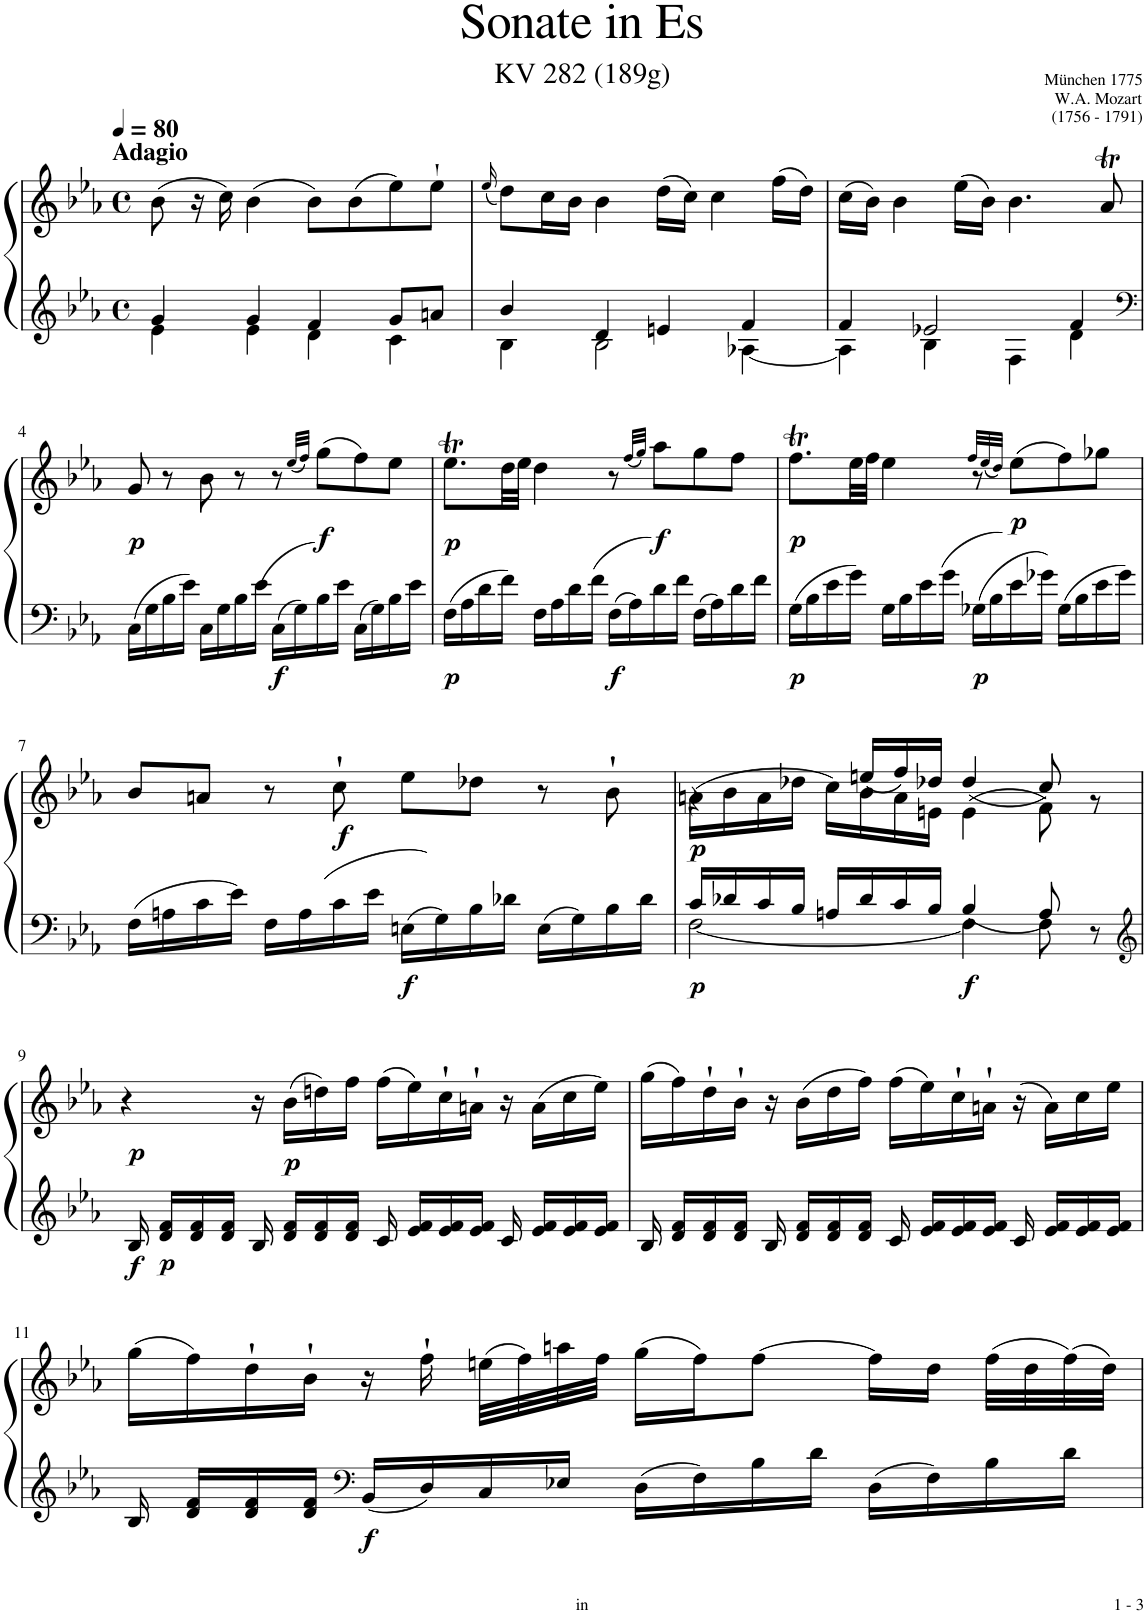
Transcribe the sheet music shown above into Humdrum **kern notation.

**kern	**kern	**dynam
*part1	*part1	*part1
*staff2	*staff1	*staff1/2
*I"Piano	*	*
*I'Pno.	*	*
*stria5	*	*
*clefG2	*clefG2	*
*k[b-e-a-]	*k[b-e-a-]	*
*M4/4	*M4/4	*
*met(c)	*met(c)	*
*MM80	*MM80	*
=1	=1	=1
*^	*	*
!	!	!LO:TX:a:B:t=Adagio	!
4g/	4e-\	(8b-\	.
.	.	16r	.
.	.	16cc\)	.
4g/	4e-\	(4b-\	.
4f/	4d\	8b-\L)	.
.	.	(8b-\	.
8g/L	4c\	8ee-\)	.
8an/J	.	8ee-`\J	.
=2	=2	=2	=2
.	.	(16qee-/	.
4b-/	4B-\	8dd\L)	.
.	.	16cc\L	.
.	.	16b-\JJ	.
4d/	2B-\	4b-\	.
4en/	.	(16dd\LL	.
.	.	16cc\JJ)	.
.	.	4cc\	.
4f/	[4A-X\	.	.
.	.	(16ff\LL	.
.	.	16dd\JJ)	.
=3	=3	=3	=3
4f/	4A-\]	(16cc\LL	.
.	.	16b-\JJ)	.
.	.	4b-\	.
2e-X/	4B-\	.	.
.	.	(16ee-\LL	.
.	.	16b-\JJ)	.
.	4F\	4.b-\	.
4f/	4d\	.	.
.	.	8a-T/	.
*v	*v	*	*
!!LO:LB:g=z
=4	=4	=4
*clefF4	*	*
!	!	!LO:DY:b
16C\LL	8g/	p
16G\	.	.
16B-\	8r	.
16e-\JJ	.	.
16C\LL	8b-\	.
16G\	.	.
16B-\	8r	.
16e-\JJ	.	.
!	!	!LO:DY:b=2
16C\LL	8r	f
16G\	.	.
.	(32qee-/LLL	.
.	32qff/JJJ)	.
!	!	!LO:DY:b
16B-\	(8gg\L	f
16e-\JJ	.	.
16C\LL	8ff\)	.
16G\	.	.
16B-\	8ee-\J	.
16e-\JJ	.	.
=5	=5	=5
!	!	!LO:DY:b=2
!	!	!LO:DY:n=1:b
16F\LL	8.ee-T\L	p p
16A-\	.	.
16d\	.	.
16f\JJ	32dd\LL	.
.	32ee-\JJJ	.
16F\LL	4dd\	.
16A-\	.	.
16d\	.	.
16f\JJ	.	.
!	!	!LO:DY:n=2:b=2
16F\LL	8r	f
16A-\	.	.
.	(32qff/LLL	.
.	32qgg/JJJ)	.
!	!	!LO:DY:n=3:b
16d\	8aa-\L	f
16f\JJ	.	.
16F\LL	8gg\	.
16A-\	.	.
16d\	8ff\J	.
16f\JJ	.	.
=6	=6	=6
!	!	!LO:DY:b=2
!	!	!LO:DY:n=1:b
16G\LL	8.ffT\L	p p
16B-\	.	.
16e-\	.	.
16g\JJ	32ee-\LL	.
.	32ff\JJJ	.
16G\LL	4ee-\	.
16B-\	.	.
16e-\	.	.
16g\JJ	.	.
!	!	!LO:DY:n=2:b=2
16G-X\LL	8r	p
16B-\	.	.
.	32qff/LLL	.
.	(32qee-/	.
.	32qdd/JJJ)	.
!	!	!LO:DY:n=3:b
16e-\	(8ee-\L	p
16g-X\JJ	.	.
16G-\LL	8ff\)	.
16B-\	.	.
16e-\	8gg-X\J	.
16g-\JJ	.	.
!!LO:LB:g=z
=7	=7	=7
16F\LL	8b-/L	.
16An\	.	.
16c\	8an/J	.
16e-\JJ	.	.
16F\LL	8r	.
16A\	.	.
!	!	!LO:DY:b
16c\	8cc`\	f
16e-\JJ	.	.
!	!	!LO:DY:b=2
16En\LL	8ee-\L	f
16G\	.	.
16B-\	8dd-X\J	.
16d-X\JJ	.	.
16E\LL	8r	.
16G\	.	.
16B-\	8b-`\	.
16d-\JJ	.	.
=8	=8	=8
*^	*^	*
!	!	!	!	!LO:DY:b=2
!	!	!	!	!LO:DY:n=1:b
[2F\	16c/LL	(>16an\LL	4r	p p
.	16d-X/	16b-\	.	.
.	16c/	16a\	.	.
.	16B-/JJ	16dd-X\JJ	.	.
.	16An/LL	16cc\LL)	16ryy	.
.	16d-/	16b-\	(16een/LL	.
.	16c/	16a\	16ff/)	.
.	16B-/JJ	16en\JJ	16dd-X/JJ	.
!	!	!	!	!LO:DY:n=2:b=2
4F\]	4B-/	(4e\	(4dd-/	f
8F\	8A/	8f\)	8cc/)	.
8r	8ryy	8ryy	8r	.
*	*	*v	*v	*
!!LO:LB:g=z
=9	=9	=9	=9
*clefG2	*	*	*
*	*	*^	*
!	!	!	!	!LO:DY:b=2
!	!	!	!	!LO:DY:n=1:b
*	*	*v	*v	*
16ryy	16B-/	4r	f p
!	!	!	!LO:DY:n=2:b=2
16d/ 16f/LL	8.ryy	.	p
16d/ 16f/	.	.	.
16d/ 16f/JJ	.	.	.
16ryy	16B-/	16r	.
!	!	!	!LO:DY:n=3:b
16d/ 16f/LL	8.ryy	(>16b-\LL	p
16d/ 16f/	.	16ddn\)	.
16d/ 16f/JJ	.	16ff\JJ	.
16ryy	16c/	(>16ff\LL	.
16e-/ 16f/LL	8.ryy	16ee-\)	.
16e-/ 16f/	.	16cc`\	.
16e-/ 16f/JJ	.	16an`\JJ	.
16ryy	16c/	16r	.
16e-/ 16f/LL	8.ryy	(>16a\LL	.
16e-/ 16f/	.	16cc\	.
16e-/ 16f/JJ	.	16ee-\JJ)	.
=10	=10	=10	=10
16ryy	16B-/	(>16gg\LL	.
16d/ 16f/LL	8.ryy	16ff\)	.
16d/ 16f/	.	16dd`\	.
16d/ 16f/JJ	.	16b-`\JJ	.
16ryy	16B-/	16r	.
16d/ 16f/LL	8.ryy	(>16b-\LL	.
16d/ 16f/	.	16dd\	.
16d/ 16f/JJ	.	16ff\JJ)	.
16ryy	16c/	(>16ff\LL	.
16e-/ 16f/LL	8.ryy	16ee-\)	.
16e-/ 16f/	.	16cc`\	.
16e-/ 16f/JJ	.	16an`\JJ	.
16ryy	16c/	(>16r	.
16e-/ 16f/LL	8.ryy	16a\LL)	.
16e-/ 16f/	.	16cc\	.
16e-/ 16f/JJ	.	16ee-\JJ	.
!!LO:LB:g=z
=11	=11	=11	=11
16ryy	16B-/	(>16gg\LL	.
16d/ 16f/LL	2...ryy	16ff\)	.
16d/ 16f/	.	16dd`\	.
16d/ 16f/JJ	.	16b-`\JJ	.
*clefF4	*	*	*
!	!	!	!LO:DY:b=2
16BB-/LL	.	16r	f
16D/	.	16ff`\	.
16C/	.	(32een\LLL	.
.	.	32ff\)	.
16E-X/JJ	.	32aan\	.
.	.	32ff\JJJ	.
16D\LL	.	(>16gg\LL	.
16F\	.	16ff\J)	.
16B-\	.	[8ff\J	.
16d\JJ	.	.	.
16D\LL	.	16ff\LL]	.
16F\	.	16dd\JJ	.
16B-\	.	(32ff\LLL	.
.	.	32dd\	.
16d\JJ	.	(32ff\)	.
.	.	32dd\JJJ)	.
*v	*v	*	*
=	=	=
*-	*-	*-
